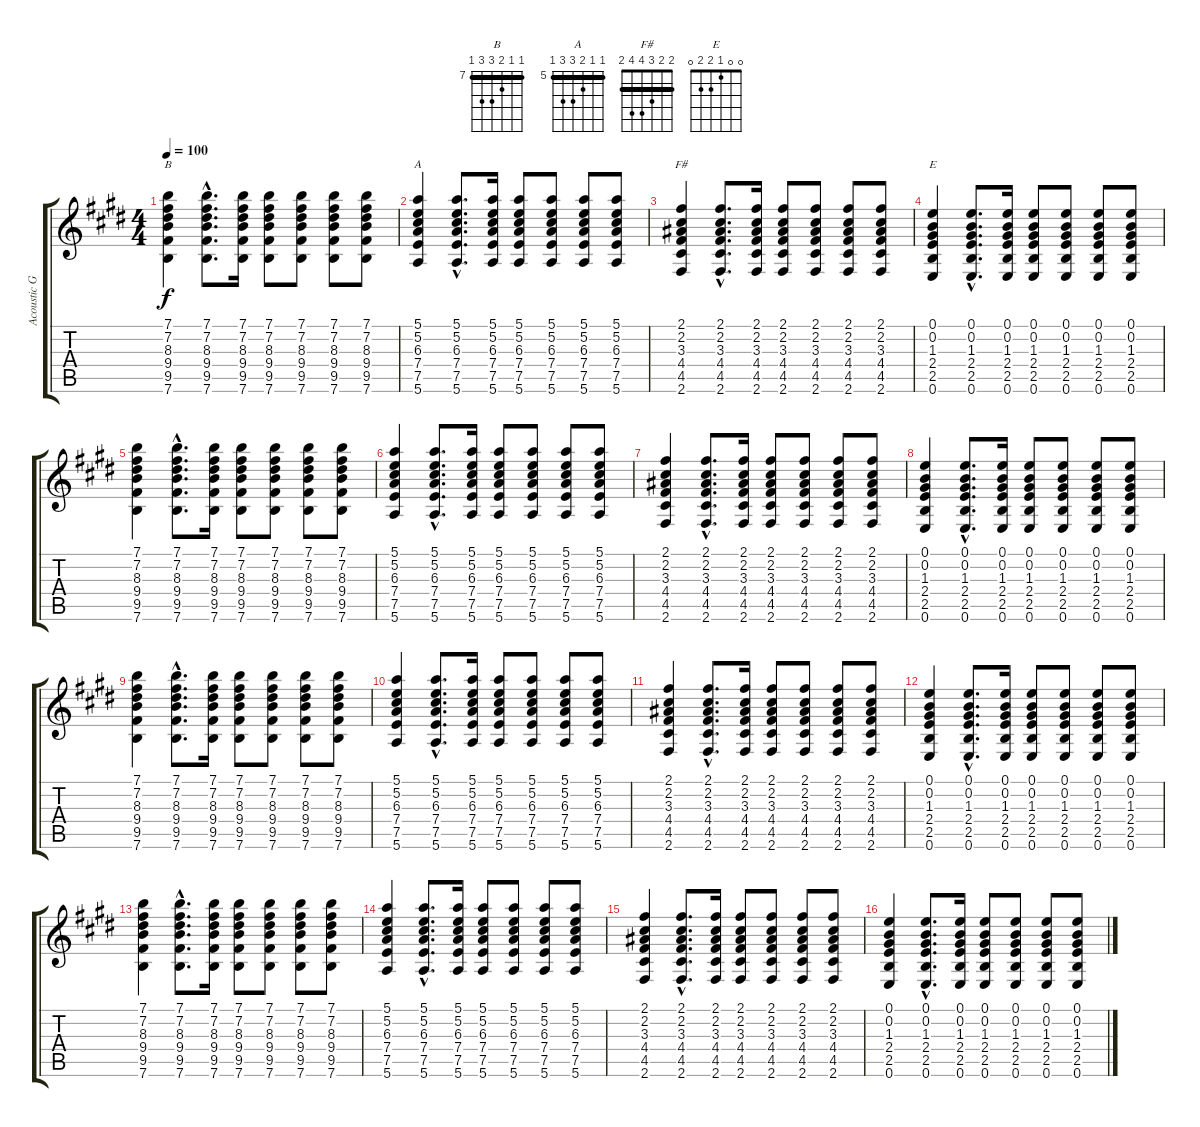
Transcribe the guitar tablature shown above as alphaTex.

\track ("Acoustic Guitar" "Acoustic G") {instrument acousticguitarsteel}
\staff {score tabs}
\tuning (E4 B3 G3 D3 A2 E2) {hide}
\chord ("B" 7 7 8 9 9 7) {firstfret 7 barre 7}
\chord ("A" 5 5 6 7 7 5) {firstfret 5 barre 5}
\chord ("F#" 2 2 3 4 4 2) {barre 2}
\chord ("E" 0 0 1 2 2 0)
\ts (4 4)
\tempo 100
\clef g2
\ks e
(7.1 7.2 8.3 9.4 9.5 7.6).4{ch "B" dy f} (7.1{hac} 7.2{hac} 8.3{hac} 9.4{hac} 9.5{hac} 7.6{hac}).8{d} (7.1 7.2 8.3 9.4 9.5 7.6).16 (7.1 7.2 8.3 9.4 9.5 7.6).8 (7.1 7.2 8.3 9.4 9.5 7.6).8 (7.1 7.2 8.3 9.4 9.5 7.6).8 (7.1 7.2 8.3 9.4 9.5 7.6).8 |
(5.1 5.2 6.3 7.4 7.5 5.6).4{ch "A"} (5.1{hac} 5.2{hac} 6.3{hac} 7.4{hac} 7.5{hac} 5.6{hac}).8{d} (5.1 5.2 6.3 7.4 7.5 5.6).16 (5.1 5.2 6.3 7.4 7.5 5.6).8 (5.1 5.2 6.3 7.4 7.5 5.6).8 (5.1 5.2 6.3 7.4 7.5 5.6).8 (5.1 5.2 6.3 7.4 7.5 5.6).8 |
(2.1 2.2 3.3 4.4 4.5 2.6).4{ch "F#"} (2.1{hac} 2.2{hac} 3.3{hac} 4.4{hac} 4.5{hac} 2.6{hac}).8{d} (2.1 2.2 3.3 4.4 4.5 2.6).16 (2.1 2.2 3.3 4.4 4.5 2.6).8 (2.1 2.2 3.3 4.4 4.5 2.6).8 (2.1 2.2 3.3 4.4 4.5 2.6).8 (2.1 2.2 3.3 4.4 4.5 2.6).8 |
(0.1 0.2 1.3 2.4 2.5 0.6).4{ch "E"} (0.1{hac} 0.2{hac} 1.3{hac} 2.4{hac} 2.5{hac} 0.6{hac}).8{d} (0.1 0.2 1.3 2.4 2.5 0.6).16 (0.1 0.2 1.3 2.4 2.5 0.6).8 (0.1 0.2 1.3 2.4 2.5 0.6).8 (0.1 0.2 1.3 2.4 2.5 0.6).8 (0.1 0.2 1.3 2.4 2.5 0.6).8 |
(7.1 7.2 8.3 9.4 9.5 7.6).4 (7.1{hac} 7.2{hac} 8.3{hac} 9.4{hac} 9.5{hac} 7.6{hac}).8{d} (7.1 7.2 8.3 9.4 9.5 7.6).16 (7.1 7.2 8.3 9.4 9.5 7.6).8 (7.1 7.2 8.3 9.4 9.5 7.6).8 (7.1 7.2 8.3 9.4 9.5 7.6).8 (7.1 7.2 8.3 9.4 9.5 7.6).8 |
(5.1 5.2 6.3 7.4 7.5 5.6).4 (5.1{hac} 5.2{hac} 6.3{hac} 7.4{hac} 7.5{hac} 5.6{hac}).8{d} (5.1 5.2 6.3 7.4 7.5 5.6).16 (5.1 5.2 6.3 7.4 7.5 5.6).8 (5.1 5.2 6.3 7.4 7.5 5.6).8 (5.1 5.2 6.3 7.4 7.5 5.6).8 (5.1 5.2 6.3 7.4 7.5 5.6).8 |
(2.1 2.2 3.3 4.4 4.5 2.6).4 (2.1{hac} 2.2{hac} 3.3{hac} 4.4{hac} 4.5{hac} 2.6{hac}).8{d} (2.1 2.2 3.3 4.4 4.5 2.6).16 (2.1 2.2 3.3 4.4 4.5 2.6).8 (2.1 2.2 3.3 4.4 4.5 2.6).8 (2.1 2.2 3.3 4.4 4.5 2.6).8 (2.1 2.2 3.3 4.4 4.5 2.6).8 |
(0.1 0.2 1.3 2.4 2.5 0.6).4 (0.1{hac} 0.2{hac} 1.3{hac} 2.4{hac} 2.5{hac} 0.6{hac}).8{d} (0.1 0.2 1.3 2.4 2.5 0.6).16 (0.1 0.2 1.3 2.4 2.5 0.6).8 (0.1 0.2 1.3 2.4 2.5 0.6).8 (0.1 0.2 1.3 2.4 2.5 0.6).8 (0.1 0.2 1.3 2.4 2.5 0.6).8 |
(7.1 7.2 8.3 9.4 9.5 7.6).4 (7.1{hac} 7.2{hac} 8.3{hac} 9.4{hac} 9.5{hac} 7.6{hac}).8{d} (7.1 7.2 8.3 9.4 9.5 7.6).16 (7.1 7.2 8.3 9.4 9.5 7.6).8 (7.1 7.2 8.3 9.4 9.5 7.6).8 (7.1 7.2 8.3 9.4 9.5 7.6).8 (7.1 7.2 8.3 9.4 9.5 7.6).8 |
(5.1 5.2 6.3 7.4 7.5 5.6).4 (5.1{hac} 5.2{hac} 6.3{hac} 7.4{hac} 7.5{hac} 5.6{hac}).8{d} (5.1 5.2 6.3 7.4 7.5 5.6).16 (5.1 5.2 6.3 7.4 7.5 5.6).8 (5.1 5.2 6.3 7.4 7.5 5.6).8 (5.1 5.2 6.3 7.4 7.5 5.6).8 (5.1 5.2 6.3 7.4 7.5 5.6).8 |
(2.1 2.2 3.3 4.4 4.5 2.6).4 (2.1{hac} 2.2{hac} 3.3{hac} 4.4{hac} 4.5{hac} 2.6{hac}).8{d} (2.1 2.2 3.3 4.4 4.5 2.6).16 (2.1 2.2 3.3 4.4 4.5 2.6).8 (2.1 2.2 3.3 4.4 4.5 2.6).8 (2.1 2.2 3.3 4.4 4.5 2.6).8 (2.1 2.2 3.3 4.4 4.5 2.6).8 |
(0.1 0.2 1.3 2.4 2.5 0.6).4 (0.1{hac} 0.2{hac} 1.3{hac} 2.4{hac} 2.5{hac} 0.6{hac}).8{d} (0.1 0.2 1.3 2.4 2.5 0.6).16 (0.1 0.2 1.3 2.4 2.5 0.6).8 (0.1 0.2 1.3 2.4 2.5 0.6).8 (0.1 0.2 1.3 2.4 2.5 0.6).8 (0.1 0.2 1.3 2.4 2.5 0.6).8 |
(7.1 7.2 8.3 9.4 9.5 7.6).4 (7.1{hac} 7.2{hac} 8.3{hac} 9.4{hac} 9.5{hac} 7.6{hac}).8{d} (7.1 7.2 8.3 9.4 9.5 7.6).16 (7.1 7.2 8.3 9.4 9.5 7.6).8 (7.1 7.2 8.3 9.4 9.5 7.6).8 (7.1 7.2 8.3 9.4 9.5 7.6).8 (7.1 7.2 8.3 9.4 9.5 7.6).8 |
(5.1 5.2 6.3 7.4 7.5 5.6).4 (5.1{hac} 5.2{hac} 6.3{hac} 7.4{hac} 7.5{hac} 5.6{hac}).8{d} (5.1 5.2 6.3 7.4 7.5 5.6).16 (5.1 5.2 6.3 7.4 7.5 5.6).8 (5.1 5.2 6.3 7.4 7.5 5.6).8 (5.1 5.2 6.3 7.4 7.5 5.6).8 (5.1 5.2 6.3 7.4 7.5 5.6).8 |
(2.1 2.2 3.3 4.4 4.5 2.6).4 (2.1{hac} 2.2{hac} 3.3{hac} 4.4{hac} 4.5{hac} 2.6{hac}).8{d} (2.1 2.2 3.3 4.4 4.5 2.6).16 (2.1 2.2 3.3 4.4 4.5 2.6).8 (2.1 2.2 3.3 4.4 4.5 2.6).8 (2.1 2.2 3.3 4.4 4.5 2.6).8 (2.1 2.2 3.3 4.4 4.5 2.6).8 |
(0.1 0.2 1.3 2.4 2.5 0.6).4 (0.1{hac} 0.2{hac} 1.3{hac} 2.4{hac} 2.5{hac} 0.6{hac}).8{d} (0.1 0.2 1.3 2.4 2.5 0.6).16 (0.1 0.2 1.3 2.4 2.5 0.6).8 (0.1 0.2 1.3 2.4 2.5 0.6).8 (0.1 0.2 1.3 2.4 2.5 0.6).8 (0.1 0.2 1.3 2.4 2.5 0.6).8
